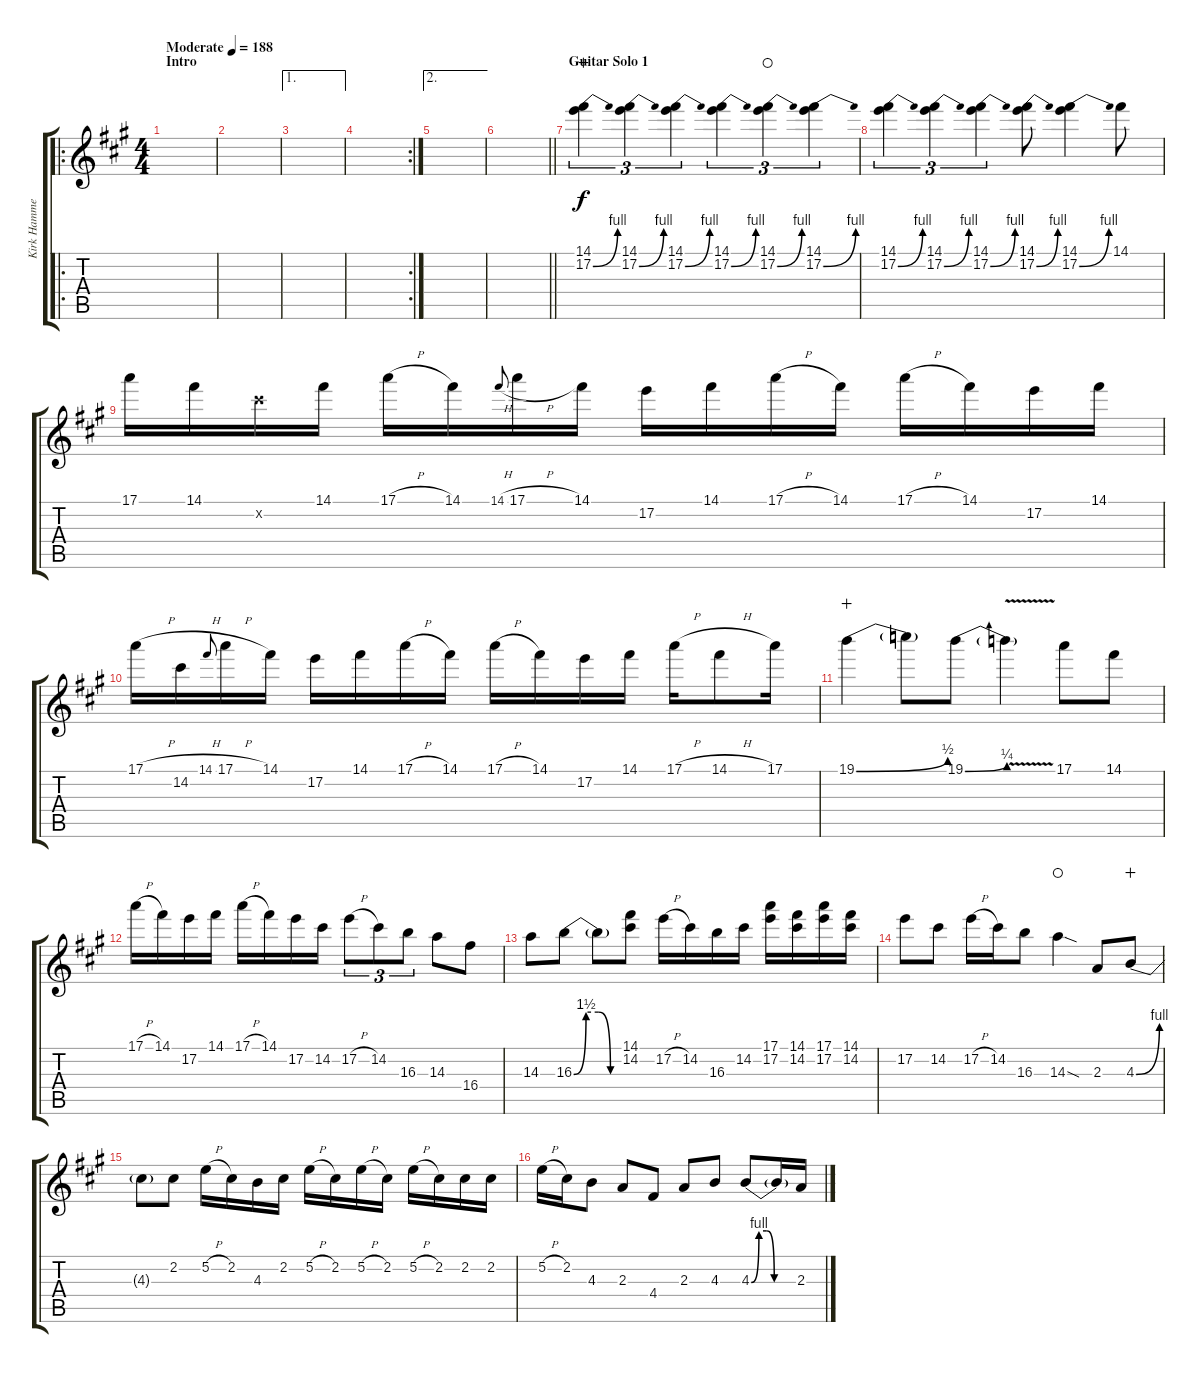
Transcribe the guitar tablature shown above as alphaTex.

\track ("Kirk Hammett (Solo)" "Kirk Hamme") {instrument distortionguitar}
\staff {score tabs}
\tuning (E4 B3 G3 D3 A2 E2) {hide}
\ro
\ts (4 4)
\section ("" "Intro")
\tempo (188 "Moderate")
\clef g2
\ks a
|
|
\ae 1
|
\rc 2
|
\ae 2
|
\barLineRight lightlight
|
\section ("" "Guitar Solo 1")
(14.1 17.2{be (bend 0 0 60 4)}).4{tu (3 2) wahc} (14.1 17.2{be (bend 0 0 60 4)}).4{tu (3 2)} (14.1 17.2{be (bend 0 0 60 4)}).4{tu (3 2)} (14.1 17.2{be (bend 0 0 60 4)}).4{tu (3 2)} (14.1 17.2{be (bend 0 0 60 4)}).4{tu (3 2) waho} (14.1 17.2{be (bend 0 0 60 4)}).4{tu (3 2)} |
(14.1 17.2{be (bend 0 0 60 4)}).4{tu (3 2)} (14.1 17.2{be (bend 0 0 60 4)}).4{tu (3 2)} (14.1 17.2{be (bend 0 0 60 4)}).4{tu (3 2)} (14.1 17.2{be (bend 0 0 60 4)}).8 (14.1 17.2{be (bend 0 0 60 4)}).4 14.1.8 |
17.1.16 14.1.16 14.2{x}.16 14.1.16 17.1{h}.16 14.1.16 14.1{h}.8{gr onbeat} 17.1{h}.16 14.1.16 17.2.16 14.1.16 17.1{h}.16 14.1.16 17.1{h}.16 14.1.16 17.2.16 14.1.16 |
17.1{h}.16 14.2.16 14.1{h}.8{gr onbeat} 17.1{h}.16 14.1.16 17.2.16 14.1.16 17.1{h}.16 14.1.16 17.1{h}.16 14.1.16 17.2.16 14.1.16 17.1{h}.16 14.1{h}.8 17.1.16 |
19.1{be (bend 0 0 60 2)}.4{wahc} 19.1{t}.8 19.1{be (bend 0 0 60 1)}.8 19.1{v t}.4 17.1.8 14.1.8 |
17.1{h}.16 14.1.16 17.2.16 14.1.16 17.1{h}.16 14.1.16 17.2.16 14.2.16 17.2{h}.8{tu (3 2)} 14.2.8{tu (3 2)} 16.3.8{tu (3 2)} 14.3.8 16.4.8 |
14.3.8 16.3{be (custom 0 0 15 6 30 6 45 0 60 0)}.8 16.3{t}.8 (14.1 14.2).8 17.2{h}.16 14.2.16 16.3.16 14.2.16 (17.1 17.2).16 (14.1 14.2).16 (17.1 17.2).16 (14.1 14.2).16 |
17.2.8 14.2.8 17.2{h}.16 14.2.16 16.3.8 14.3{sod}.4{waho} 2.3.8 4.3{be (bend 0 0 60 4)}.8{wahc} |
4.3{t}.8 2.2.8 5.2{h}.16 2.2.16 4.3.16 2.2.16 5.2{h}.16 2.2.16 5.2{h}.16 2.2.16 5.2{h}.16 2.2.16 2.2.16 2.2.16 |
5.2{h}.16 2.2.16 4.3.8 2.3.8 4.4.8 2.3.8 4.3.8 4.3{be (custom 0 0 10 4 20 4 30 0 60 0)}.8 4.3{t}.16 2.3.16
